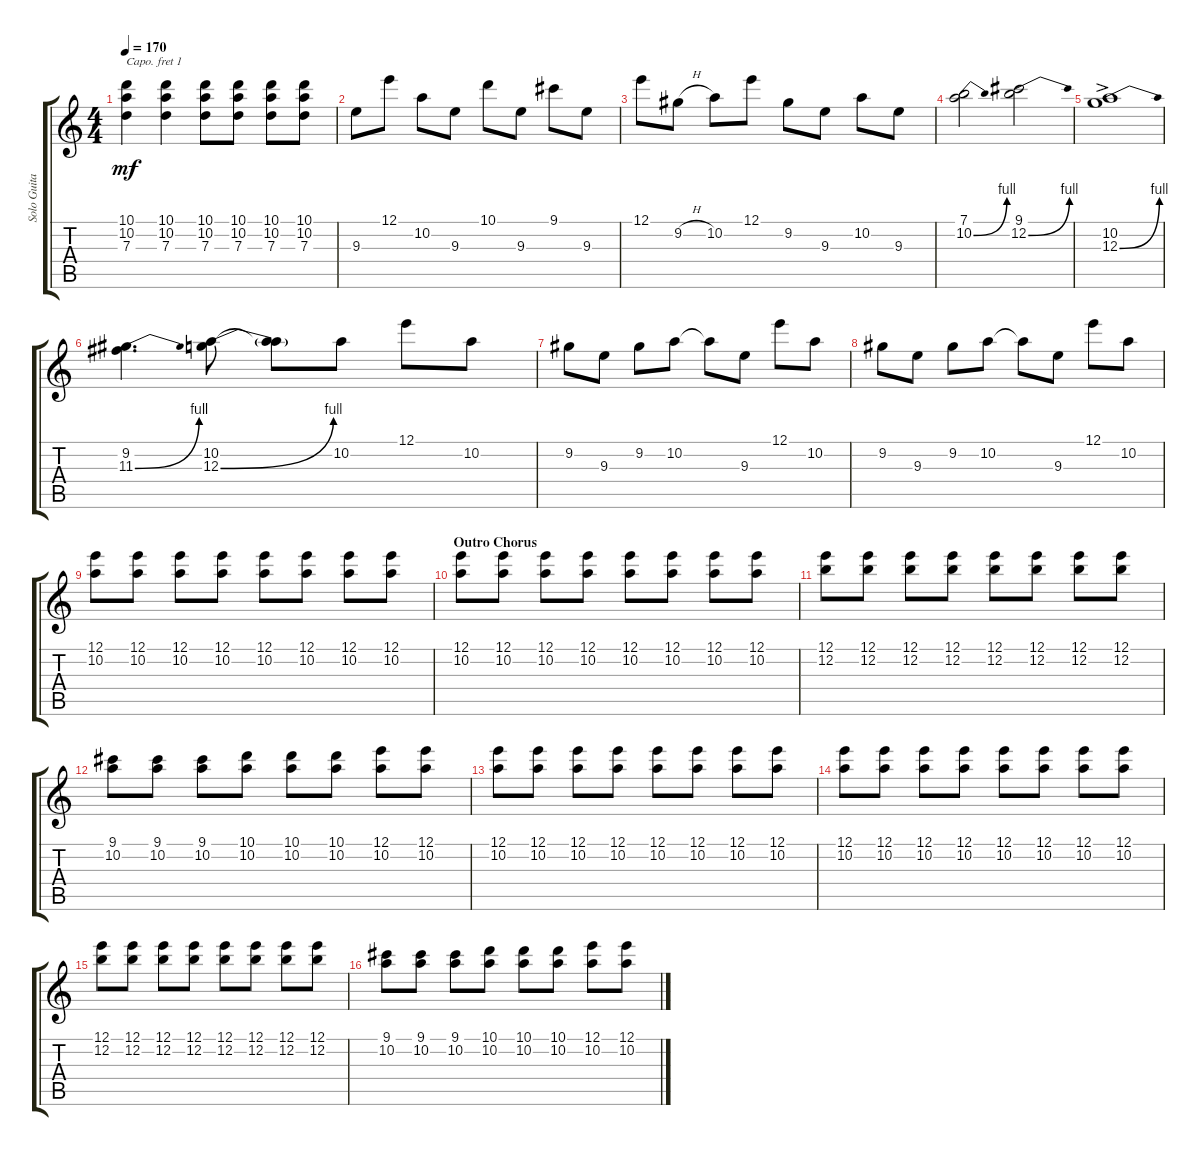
\track ("Solo Guitar - Jeff Stinco" "Solo Guita") {instrument distortionguitar}
\staff {score tabs}
\capo 1
\tuning (Eb4 Bb3 Gb3 Db3 Ab2 Eb2) {hide}
\ts (4 4)
\tempo 170
\clef g2
\ks c
(10.1 10.2 7.3).4{dy mf} (10.1 10.2 7.3).4 (10.1 10.2 7.3).8 (10.1 10.2 7.3).8 (10.1 10.2 7.3).8 (10.1 10.2 7.3).8 |
9.3.8 12.1.8 10.2.8 9.3.8 10.1.8 9.3.8 9.1.8 9.3.8 |
12.1.8 9.2{h}.8 10.2.8 12.1.8 9.2.8 9.3.8 10.2.8 9.3.8 |
(7.1 10.2{be (bend 0 0 60 4)}).2 (9.1 12.2{be (bend 0 0 60 4)}).2 |
(10.2{ac} 12.3{be (bend 0 0 60 4) ac}).1 |
(9.2 11.3{be (bend 0 0 60 4)}).4{d} (10.2 12.3{be (bend 0 0 60 4)}).8 (10.2{t} 12.3{t}).8 10.2.8 12.1.8 10.2.8 |
9.2.8 9.3.8 9.2.8 10.2.8 10.2{t}.8 9.3.8 12.1.8 10.2.8 |
9.2.8 9.3.8 9.2.8 10.2.8 10.2{t}.8 9.3.8 12.1.8 10.2.8 |
(12.1 10.2).8 (12.1 10.2).8 (12.1 10.2).8 (12.1 10.2).8 (12.1 10.2).8 (12.1 10.2).8 (12.1 10.2).8 (12.1 10.2).8 |
\section ("" "Outro Chorus")
(12.1 10.2).8 (12.1 10.2).8 (12.1 10.2).8 (12.1 10.2).8 (12.1 10.2).8 (12.1 10.2).8 (12.1 10.2).8 (12.1 10.2).8 |
(12.1 12.2).8 (12.1 12.2).8 (12.1 12.2).8 (12.1 12.2).8 (12.1 12.2).8 (12.1 12.2).8 (12.1 12.2).8 (12.1 12.2).8 |
(9.1 10.2).8 (9.1 10.2).8 (9.1 10.2).8 (10.1 10.2).8 (10.1 10.2).8 (10.1 10.2).8 (12.1 10.2).8 (12.1 10.2).8 |
(12.1 10.2).8 (12.1 10.2).8 (12.1 10.2).8 (12.1 10.2).8 (12.1 10.2).8 (12.1 10.2).8 (12.1 10.2).8 (12.1 10.2).8 |
(12.1 10.2).8 (12.1 10.2).8 (12.1 10.2).8 (12.1 10.2).8 (12.1 10.2).8 (12.1 10.2).8 (12.1 10.2).8 (12.1 10.2).8 |
(12.1 12.2).8 (12.1 12.2).8 (12.1 12.2).8 (12.1 12.2).8 (12.1 12.2).8 (12.1 12.2).8 (12.1 12.2).8 (12.1 12.2).8 |
(9.1 10.2).8 (9.1 10.2).8 (9.1 10.2).8 (10.1 10.2).8 (10.1 10.2).8 (10.1 10.2).8 (12.1 10.2).8 (12.1 10.2).8
